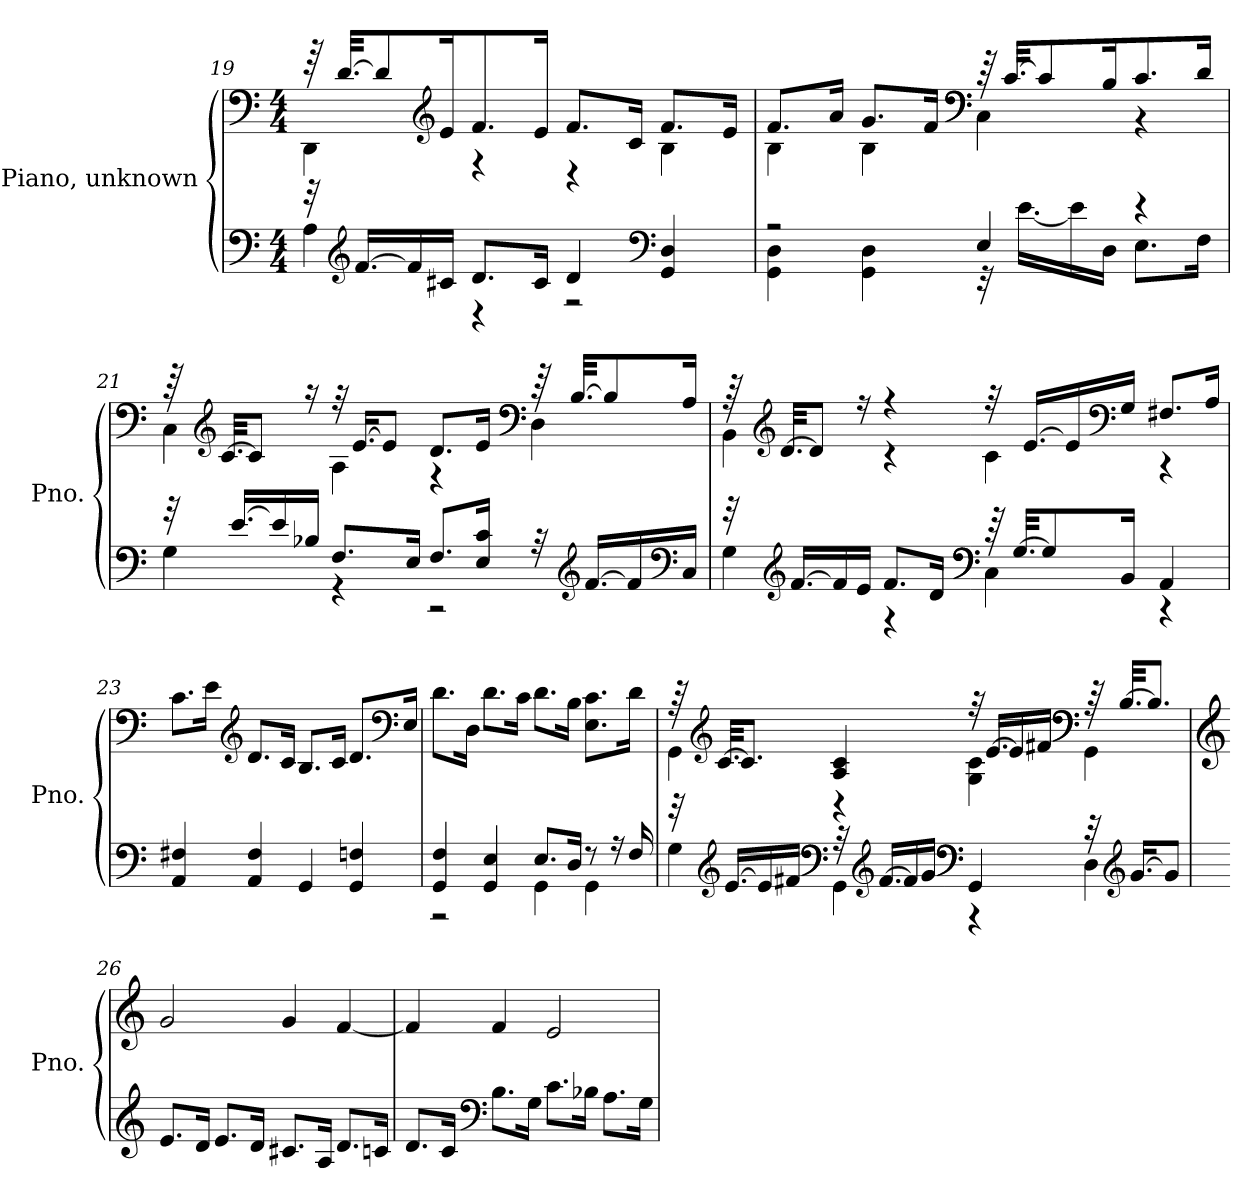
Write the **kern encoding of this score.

**kern	**kern
*part1	*part1
*staff2	*staff1
*I"Piano, unknown	*
*I'Pno.	*
*clefF4	*clefF4
*k[]	*k[]
*M4/4	*M4/4
=19	=19
*^	*^
32r	4A\	64r	4DD\
.	.	[32.d/KKL	.
*clefG2	*	*	*
[16.f/LL	.	.	.
.	.	8d/]	.
16f/]	.	.	.
*	*	*clefG2	*
16c#X/JJ	.	16e/K	.
8.d/L	4r	8.f/	4r
16c#/Jk	.	16e/Jk	.
4d/	2r	8.f/L	4r
.	.	16c/Jk	.
*clefF4	*	*	*
4GG/ 4D/	.	8.f/L	4B\
.	.	16e/Jk	.
!!LO:LB:g=z	!!
=20	=20	=20	=20
2r	4GG\ 4D\	8.f/L	4B\
.	.	16a/Jk	.
.	4GG\ 4D\	8.g/L	4B\
.	.	16f/Jk	.
*	*	*clefF4	*
4E/	32r	64r	4C\
.	.	[32.c/KKL	.
.	[16.e\LL	.	.
.	.	8c/]	.
.	16e\]	.	.
.	16D\JJ	16B/K	.
4r	8.E\L	8.c/	4r
.	16F\Jk	16d/Jk	.
=21	=21	=21	=21
32r	4G\	64r	4C\
*	*	*clefG2	*
.	.	[32.c/KKL	.
[16.e/LL	.	.	.
.	.	8c/J]	.
16e/]	.	.	.
16B-X/JJ	.	16r	.
8.F/L	4r	32r	4A\
.	.	[16.e/KL	.
.	.	8e/J]	.
16E/Jk	.	.	.
8.F/L	2r	8.d/L	4r
16E/ 16c/Jk	.	16e/Jk	.
*	*	*clefF4	*
32r	.	64r	4D\
.	.	[32.B/KKL	.
*clefG2	*	*	*
[16.f/LL	.	.	.
.	.	8B/]	.
16f/]	.	.	.
*clefF4	*	*	*
16C/JJ	.	16A/Jk	.
!!LO:LB:g=z	!!
=22	=22	=22	=22
32r	4G\	64r	4BB\
*	*	*clefG2	*
.	.	[32.d/KKL	.
*clefG2	*	*	*
[16.f/LL	.	.	.
.	.	8d/J]	.
16f/]	.	.	.
16e/JJ	.	16r	.
8.f/L	4r	4r	4r
16d/Jk	.	.	.
*clefF4	*	*	*
64r	4C\	32r	4c\
[32.G/KKL	.	.	.
.	.	[16.e/LL	.
8G/]	.	.	.
.	.	16e/]	.
*	*	*clefF4	*
16BB/Jk	.	16G/JJ	.
4AA/	4r	8.F#X/L	4r
.	.	16A/Jk	.
*v	*v	*	*
*	*v	*v
=23	=23
4AA/ 4F#X/	8.c\L
.	16e\Jk
*	*clefG2
4AA/ 4F#/	8.d/L
.	16c/Jk
4GG/	8.B/L
.	16c/Jk
4GG/ 4Fn/	8.d/L
*	*clefF4
.	16E/Jk
!!LO:LB:g=z
=24	=24
*^	*
4GG/ 4F/	2r	8.d\L
.	.	16D\Jk
4GG/ 4E/	.	8.d\L
.	.	16c\Jk
8.E/L	4GG\	8.d\L
16D/Jk	.	16B\Jk
8r	4GG\	8.E\ 8.c\L
16r	.	.
16F/	.	16d\Jk
=25	=25	=25
*	*	*^
32r	4G\	64r	4GG\
*	*	*clefG2	*
.	.	[32.c/KKL	.
*clefG2	*	*	*
[16.e/LL	.	.	.
.	.	8.c/J]	.
16e/]	.	.	.
16f#X/JJ	.	.	.
*clefF4	*	*	*
32r	4GG\	4A/ 4c/	4r
*clefG2	*	*	*
[16.f#/LL	.	.	.
16f#/]	.	.	.
16g/JJ	.	.	.
*clefF4	*	*	*
4GG/	4r	32r	4G\ 4c\
.	.	[16.e/LL	.
.	.	16e/]	.
.	.	16f#X/JJ	.
*	*	*clefF4	*
32r	4D\	64r	4GG\
.	.	[32.B/KKL	.
*clefG2	*	*	*
[16.g/KL	.	.	.
.	.	8.B/J]	.
8g/J]	.	.	.
*v	*v	*	*
*	*v	*v
!!LO:PB:g=z
=26	=26
*	*clefG2
8.e/L	2g/
16d/Jk	.
8.e/L	.
16d/Jk	.
8.c#X/L	4g/
16A/Jk	.
8.d/L	[4f/
16cn/Jk	.
=27	=27
8.d/L	4f/]
16c/Jk	.
*clefF4	*
8.B\L	4f/
16G\Jk	.
8.c\L	2e/
16B-X\Jk	.
8.A\L	.
16G\Jk	.
=	=
*-	*-
